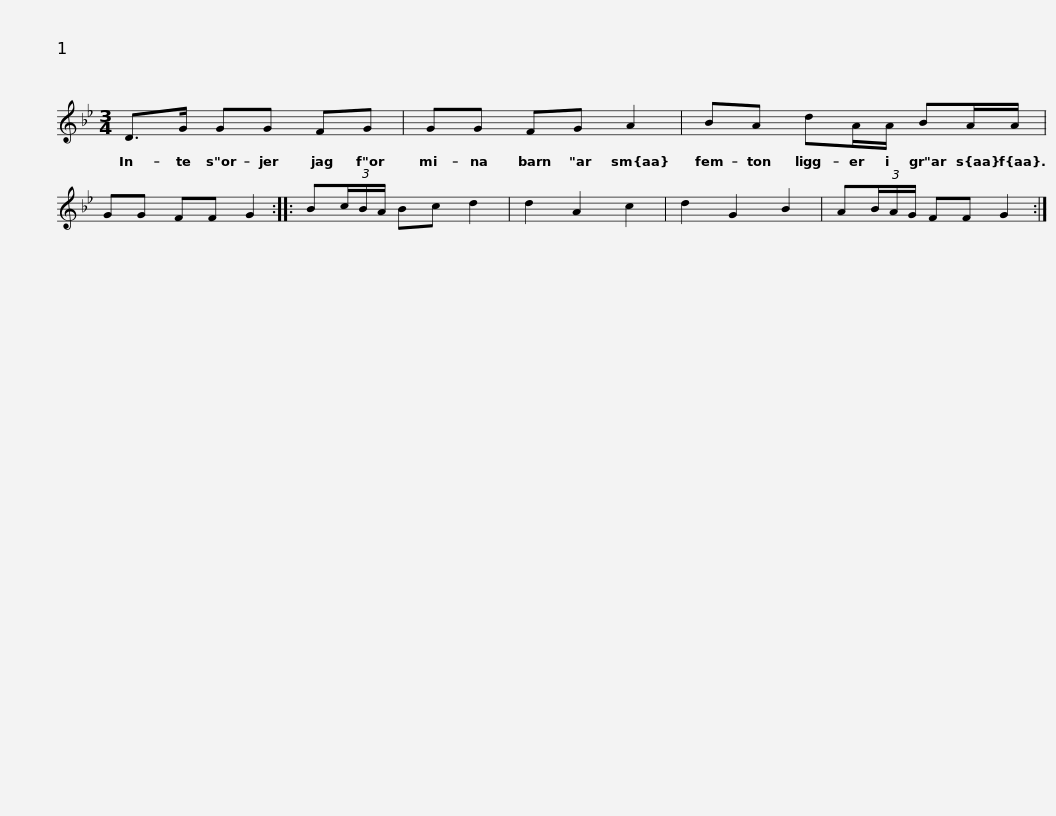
X:1
L:1/8
M:3/4
I:linebreak $
K:Gmin
V:1 treble
V:1
 D>G GG FG | GG FG A2 | BA dA/A/ BA/A/ |$ GG FF G2 :: B(3c/B/A/ Bc d2 | %5
 d2 A2 c2 | d2 G2 B2 | A(3B/A/G/ FF G2 :| %8
